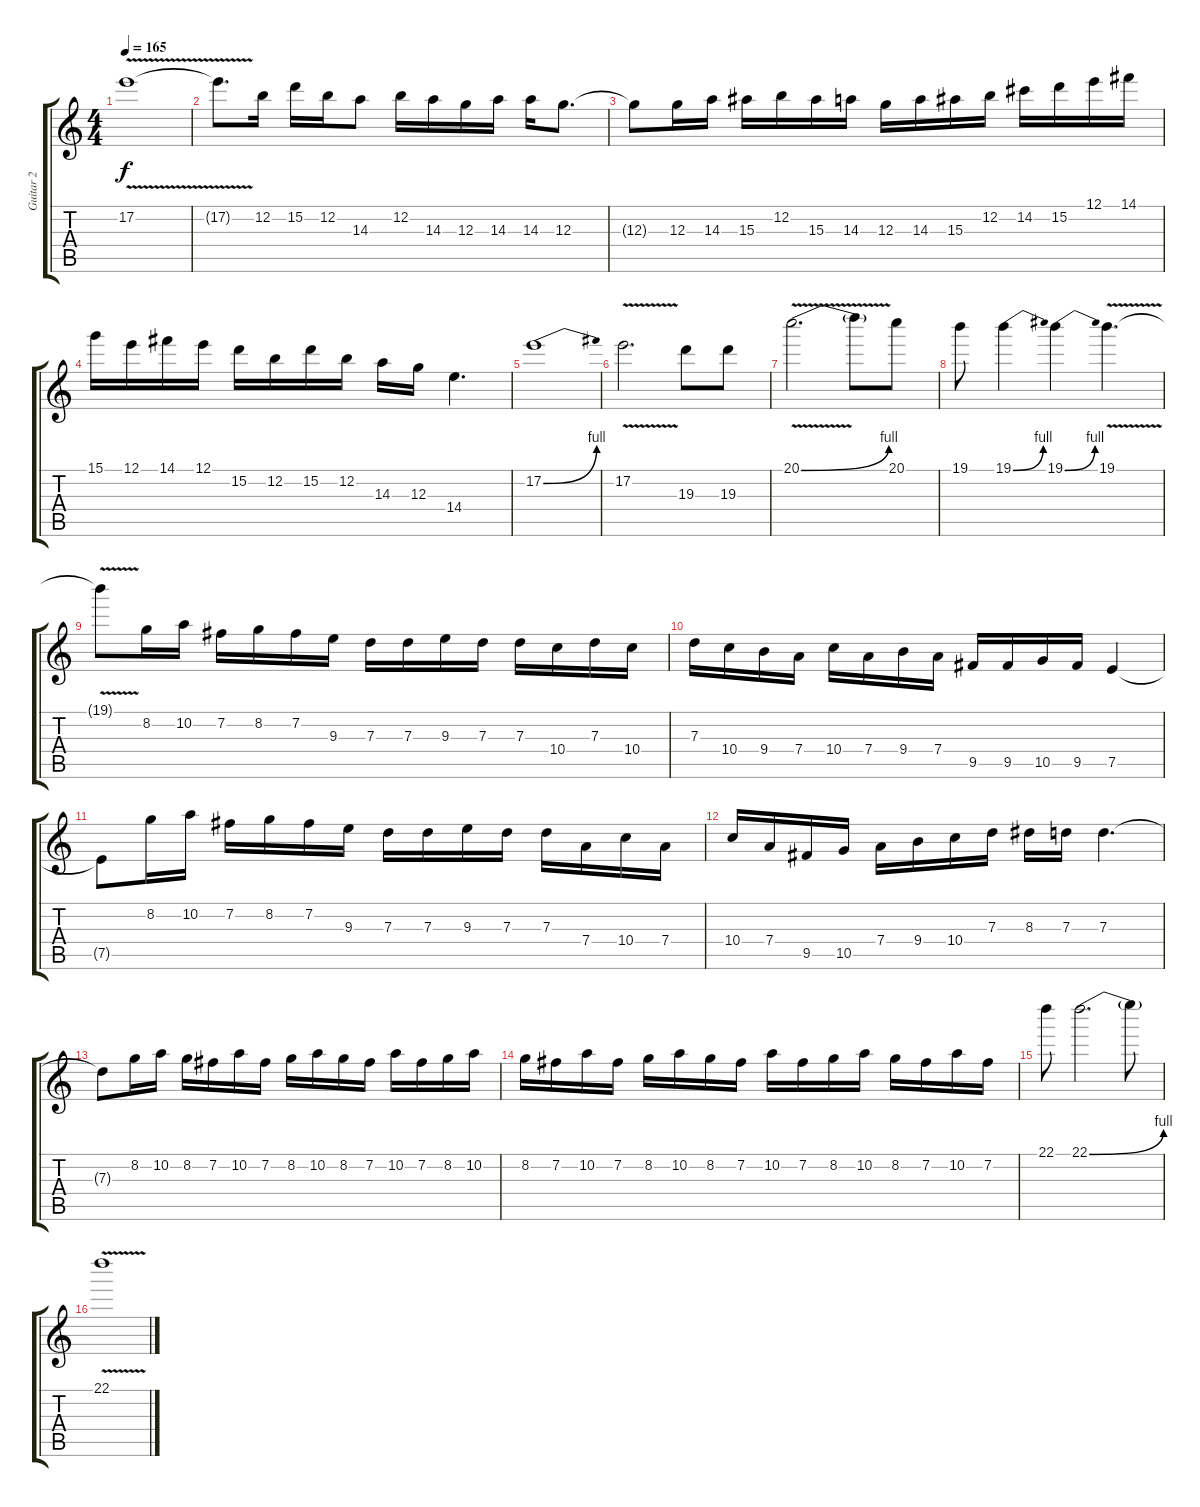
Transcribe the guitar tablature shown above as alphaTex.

\track ("Guitar 2" "Guitar 2") {instrument distortionguitar}
\staff {score tabs}
\tuning (E4 B3 G3 D3 A2 E2) {hide}
\ts (4 4)
\tempo 165
\clef g2
\ks c
17.2{v}.1{dy f} |
17.2{t}.8{d} 12.2.16 15.2.16 12.2.16 14.3.8 12.2.16 14.3.16 12.3.16 14.3.16 14.3.16 12.3.8{d} |
12.3{t}.8 12.3.16 14.3.16 15.3.16 12.2.16 15.3.16 14.3.16 12.3.16 14.3.16 15.3.16 12.2.16 14.2.16 15.2.16 12.1.16 14.1.16 |
15.1.16 12.1.16 14.1.16 12.1.16 15.2.16 12.2.16 15.2.16 12.2.16 14.3.16 12.3.16 14.4.4{d} |
17.2{be (bend 0 0 60 4)}.1 |
17.2{v}.2{d} 19.3.8 19.3.8 |
20.1{be (bend 0 0 60 4) v}.2{d} 20.1{t}.8 20.1.8 |
19.1.8 19.1{be (bend 0 0 60 4)}.4 19.1{be (bend 0 0 60 4)}.4 19.1{v}.4{d} |
19.1{t}.8 8.2.16 10.2.16 7.2.16 8.2.16 7.2.16 9.3.16 7.3.16 7.3.16 9.3.16 7.3.16 7.3.16 10.4.16 7.3.16 10.4.16 |
7.3.16 10.4.16 9.4.16 7.4.16 10.4.16 7.4.16 9.4.16 7.4.16 9.5.16 9.5.16 10.5.16 9.5.16 7.5.4 |
7.5{t}.8 8.2.16 10.2.16 7.2.16 8.2.16 7.2.16 9.3.16 7.3.16 7.3.16 9.3.16 7.3.16 7.3.16 7.4.16 10.4.16 7.4.16 |
10.4.16 7.4.16 9.5.16 10.5.16 7.4.16 9.4.16 10.4.16 7.3.16 8.3.16 7.3.16 7.3.4{d} |
7.3{t}.8 8.2.16 10.2.16 8.2.16 7.2.16 10.2.16 7.2.16 8.2.16 10.2.16 8.2.16 7.2.16 10.2.16 7.2.16 8.2.16 10.2.16 |
8.2.16 7.2.16 10.2.16 7.2.16 8.2.16 10.2.16 8.2.16 7.2.16 10.2.16 7.2.16 8.2.16 10.2.16 8.2.16 7.2.16 10.2.16 7.2.16 |
22.1.8 22.1{be (bend 0 0 60 4)}.2{d} 22.1{t}.8 |
22.1{v}.1
